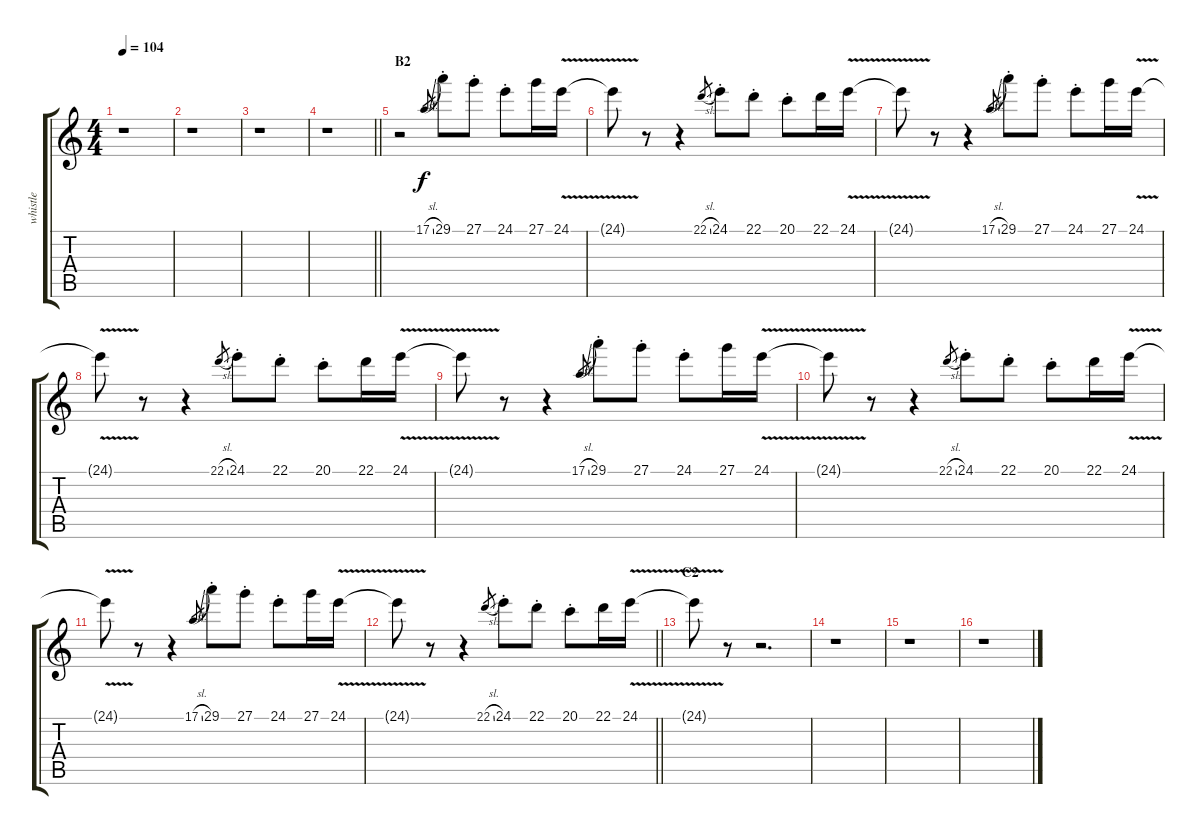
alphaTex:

\track ("whistle" "whistle") {instrument whistle}
\staff {score tabs}
\tuning (E4 B3 G3 D3 A2 E2) {hide}
\ts (4 4)
\tempo 104
\clef g2
\ks c
r.1{dy f} |
r.1 |
r.1 |
\barLineRight lightlight
r.1 |
\section ("" "B2")
r.2 17.1{sl}.8{gr} 29.1{st}.8 27.1{st}.8 24.1{st}.8 27.1.16 24.1{v}.16 |
24.1{t}.8 r.8 r.4 22.1{sl}.8{gr} 24.1{st}.8 22.1{st}.8 20.1{st}.8 22.1.16 24.1{v}.16 |
24.1{t}.8 r.8 r.4 17.1{sl}.8{gr} 29.1{st}.8 27.1{st}.8 24.1{st}.8 27.1.16 24.1{v}.16 |
24.1{t}.8 r.8 r.4 22.1{sl}.8{gr} 24.1{st}.8 22.1{st}.8 20.1{st}.8 22.1.16 24.1{v}.16 |
24.1{t}.8 r.8 r.4 17.1{sl}.8{gr} 29.1{st}.8 27.1{st}.8 24.1{st}.8 27.1.16 24.1{v}.16 |
24.1{t}.8 r.8 r.4 22.1{sl}.8{gr} 24.1{st}.8 22.1{st}.8 20.1{st}.8 22.1.16 24.1{v}.16 |
24.1{t}.8 r.8 r.4 17.1{sl}.8{gr} 29.1{st}.8 27.1{st}.8 24.1{st}.8 27.1.16 24.1{v}.16 |
\barLineRight lightlight
24.1{t}.8 r.8 r.4 22.1{sl}.8{gr} 24.1{st}.8 22.1{st}.8 20.1{st}.8 22.1.16 24.1{v}.16 |
\section ("" "C2")
24.1{t}.8 r.8 r.2{d} |
r.1 |
r.1 |
r.1
